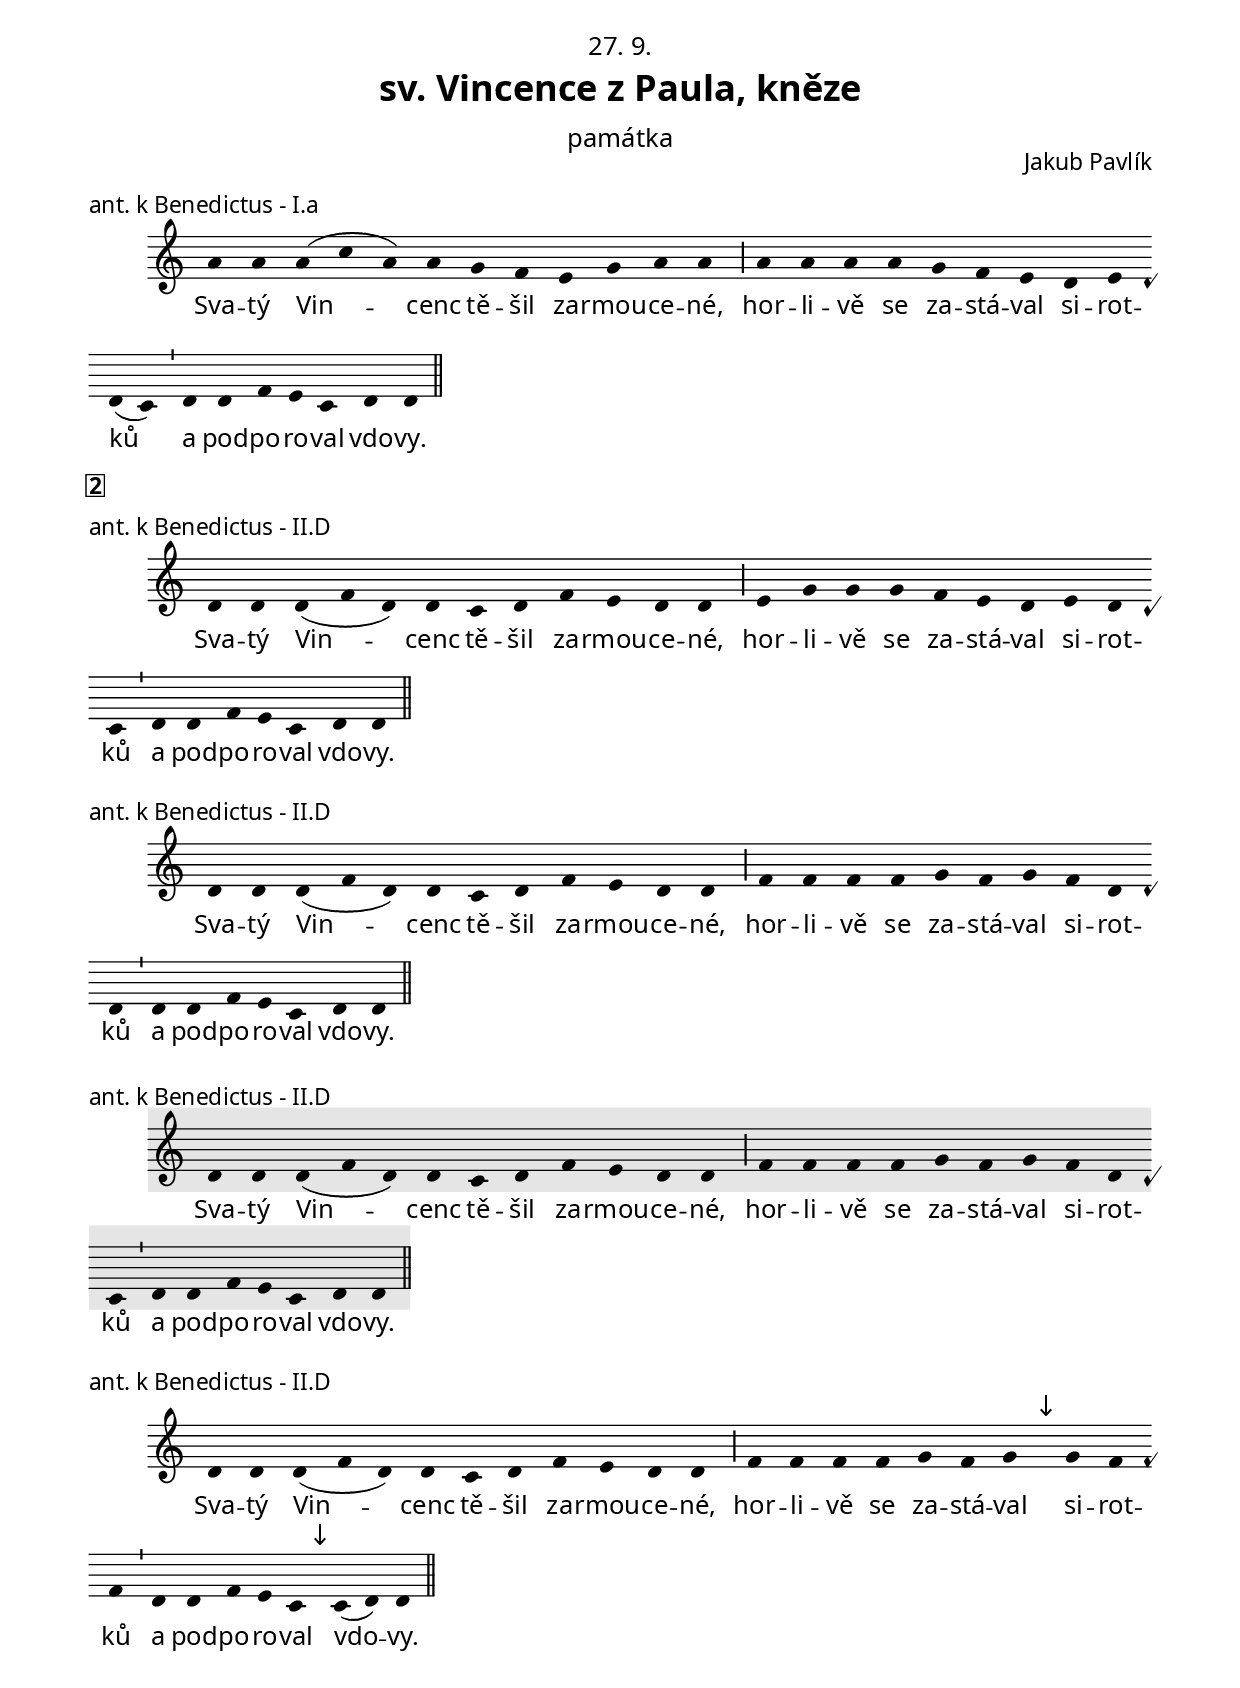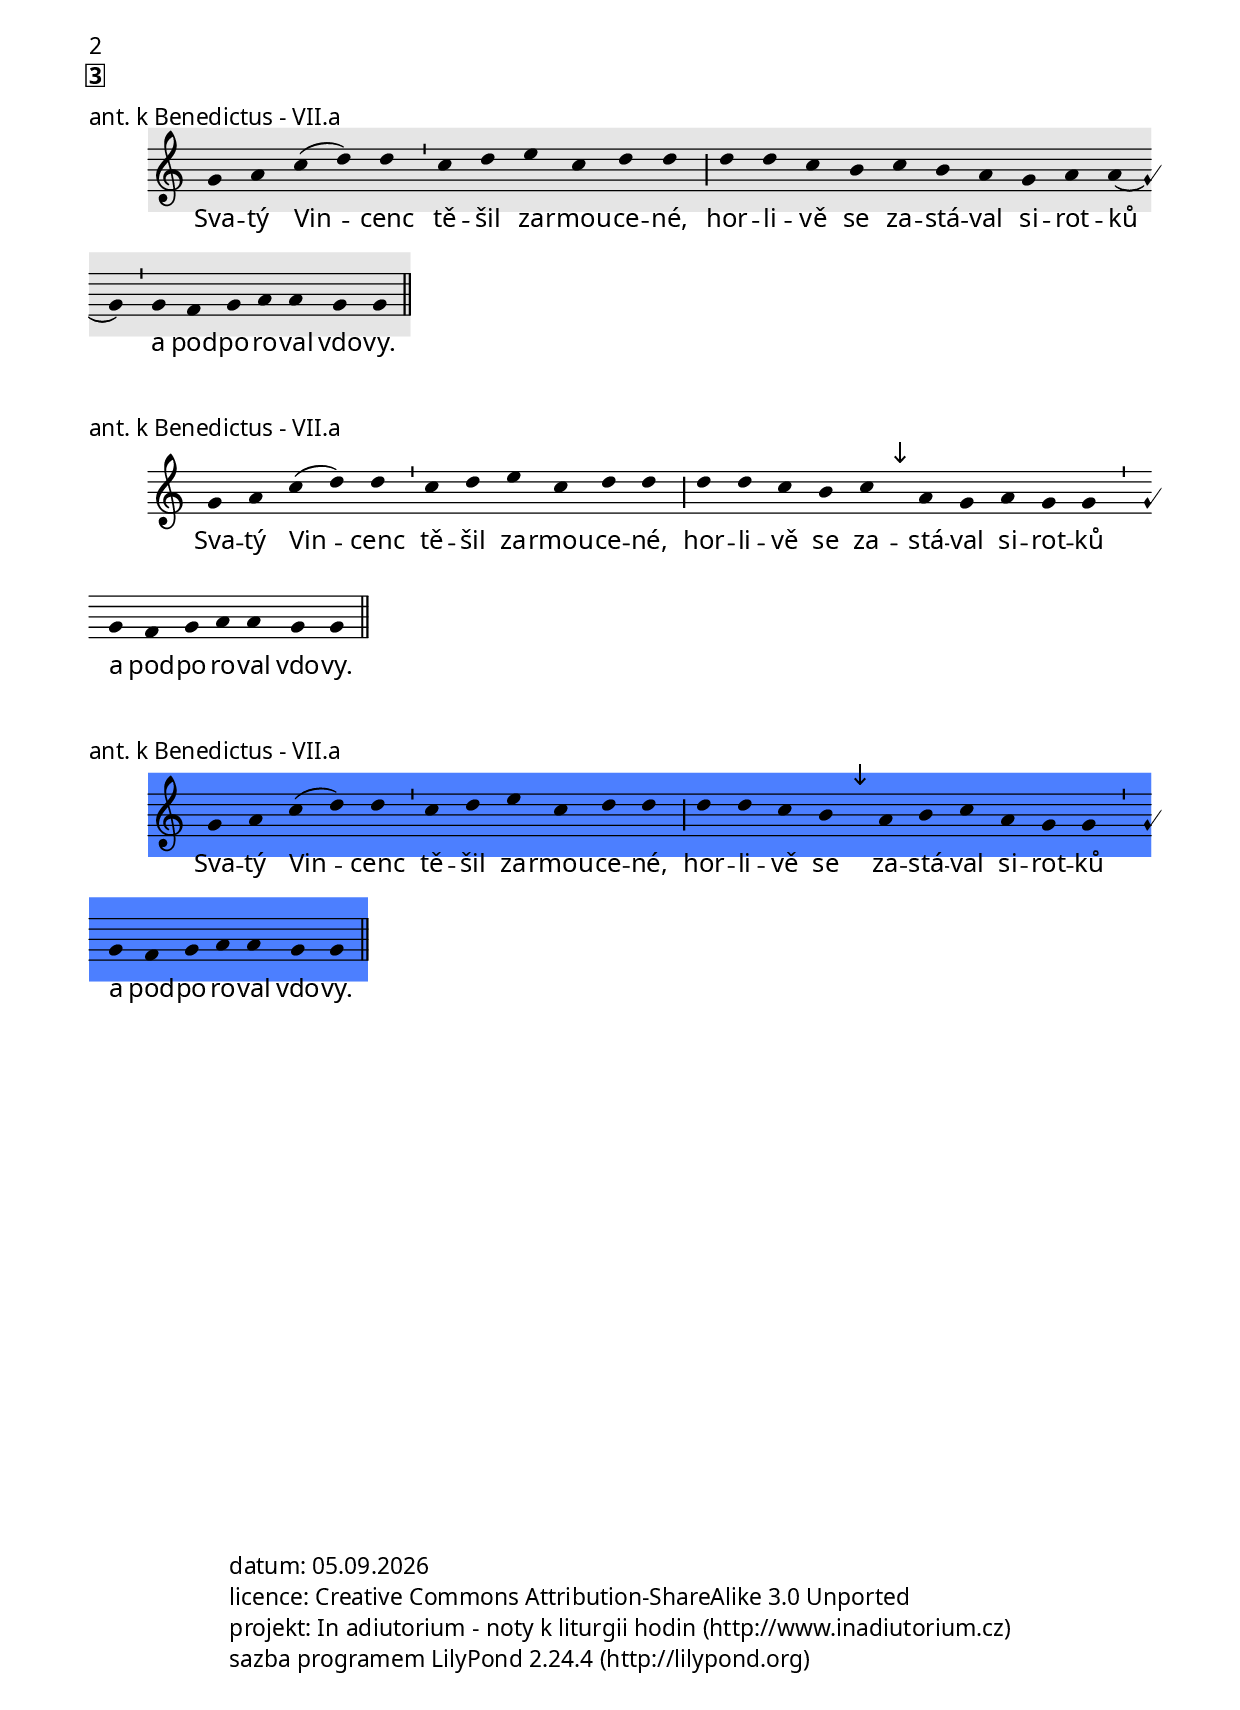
\version "2.19.16"

\include "../spolecne.ly"

\header {
  title = \markup\titleSvatek
            "sv. Vincence z Paula, kněze"
            "památka"
            "27. 9."
  composer = "Jakub Pavlík"
}

\score {
  \relative c'' {
    \choralniRezim
    a4 a a( c a) a g f e g a a \barMaior
    a a a a g f e d e d( c) \barMin
    d d f e c d d \barFinalis
  }
  \addlyrics {
    Sva -- tý Vin -- cenc tě -- šil za -- rmou -- ce -- né,
    hor -- li -- vě se za -- stá -- val si -- rot -- ků
    a pod -- po -- ro -- val vdo -- vy.
  }
  \header {
    quid = "ant. k Benedictus"
    modus = "I"
    differentia = "a"
    psalmus = ""
    id = "aben"
    piece = \markup {\sestavTitulekBezZalmu}
  }
}

\markup\nadpisSkupiny 2

\score {
  \relative c' {
    \choralniRezim
    d4 d d( f d) d c d f e d d \barMaior
    e g g g f e d e d c \barMin
    d d f e c d d \barFinalis
  }
  \addlyrics {
    Sva -- tý Vin -- cenc tě -- šil za -- rmou -- ce -- né,
    hor -- li -- vě se za -- stá -- val si -- rot -- ků
    a pod -- po -- ro -- val vdo -- vy.
  }
  \header {
    quid = "ant. k Benedictus"
    modus = "II"
    differentia = "D"
    psalmus = ""
    id = "aben"
    piece = \markup {\sestavTitulekBezZalmu}
  }
}

\score {
  \relative c' {
    \choralniRezim
    d4 d d( f d) d c d f e d d \barMaior
    f f f f g f g f d d \barMin
    d d f e c d d \barFinalis
  }
  \addlyrics {
    Sva -- tý Vin -- cenc tě -- šil za -- rmou -- ce -- né,
    hor -- li -- vě se za -- stá -- val si -- rot -- ků
    a pod -- po -- ro -- val vdo -- vy.
  }
  \header {
    quid = "ant. k Benedictus"
    modus = "II"
    differentia = "D"
    psalmus = ""
    id = "aben"
    piece = \markup {\sestavTitulekBezZalmu}
  }
}

\score {
  \relative c' {
    \zvyraznovacSedy
    \choralniRezim
    d4 d d( f d) d c d f e d d \barMaior
    f f f f g f g f d c \barMin
    d d f e c d d \barFinalis
  }
  \addlyrics {
    Sva -- tý Vin -- cenc tě -- šil za -- rmou -- ce -- né,
    hor -- li -- vě se za -- stá -- val si -- rot -- ků
    a pod -- po -- ro -- val vdo -- vy.
  }
  \header {
    quid = "ant. k Benedictus"
    modus = "II"
    differentia = "D"
    psalmus = ""
    id = "aben"
    piece = \markup {\sestavTitulekBezZalmu}
  }
}

\score {
  \relative c' {
    \choralniRezim
    d4 d d( f d) d c d f e d d \barMaior
    f f f f g f g \mark\sipka g f f \barMin
    d d f e c \mark\sipka c( d) d \barFinalis
  }
  \addlyrics {
    Sva -- tý Vin -- cenc tě -- šil za -- rmou -- ce -- né,
    hor -- li -- vě se za -- stá -- val si -- rot -- ků
    a pod -- po -- ro -- val vdo -- vy.
  }
  \header {
    quid = "ant. k Benedictus"
    modus = "II"
    differentia = "D"
    psalmus = ""
    id = "aben"
    piece = \markup {\sestavTitulekBezZalmu}
  }
}

\markup\nadpisSkupiny 3

\score {
  \relative c'' {
    \zvyraznovacSedy
    \choralniRezim
    g4 a c( d) d \barMin
    c d e c d d \barMaior
    d d c b c b a g a a( g) \barMin
    g f g a a g g \barFinalis
  }
  \addlyrics {
    Sva -- tý Vin -- cenc
    tě -- šil za -- rmou -- ce -- né,
    hor -- li -- vě se za -- stá -- val si -- rot -- ků
    a pod -- po -- ro -- val vdo -- vy.
  }
  \header {
    quid = "ant. k Benedictus"
    modus = "VII"
    differentia = "a"
    psalmus = ""
    id = "aben"
    piece = \markup {\sestavTitulekBezZalmu}
  }
}

\score {
  \relative c'' {
    \choralniRezim
    g4 a c( d) d \barMin
    c d e c d d \barMaior
    d d c b c \mark\sipka a g a g g \barMin
    g f g a a g g \barFinalis
  }
  \addlyrics {
    Sva -- tý Vin -- cenc
    tě -- šil za -- rmou -- ce -- né,
    hor -- li -- vě se za -- stá -- val si -- rot -- ků
    a pod -- po -- ro -- val vdo -- vy.
  }
  \header {
    quid = "ant. k Benedictus"
    modus = "VII"
    differentia = "a"
    psalmus = ""
    id = "aben"
    piece = \markup {\sestavTitulekBezZalmu}
  }
}

\score {
  \relative c'' {
    \zvyraznovacModry
    \choralniRezim
    g4 a c( d) d \barMin
    c d e c d d \barMaior
    d d c b \mark\sipka a b c a g g \barMin
    g f g a a g g \barFinalis
  }
  \addlyrics {
    Sva -- tý Vin -- cenc
    tě -- šil za -- rmou -- ce -- né,
    hor -- li -- vě se za -- stá -- val si -- rot -- ků
    a pod -- po -- ro -- val vdo -- vy.
  }
  \header {
    quid = "ant. k Benedictus"
    modus = "VII"
    differentia = "a"
    psalmus = ""
    id = "aben"
    piece = \markup {\sestavTitulekBezZalmu}
  }
}
